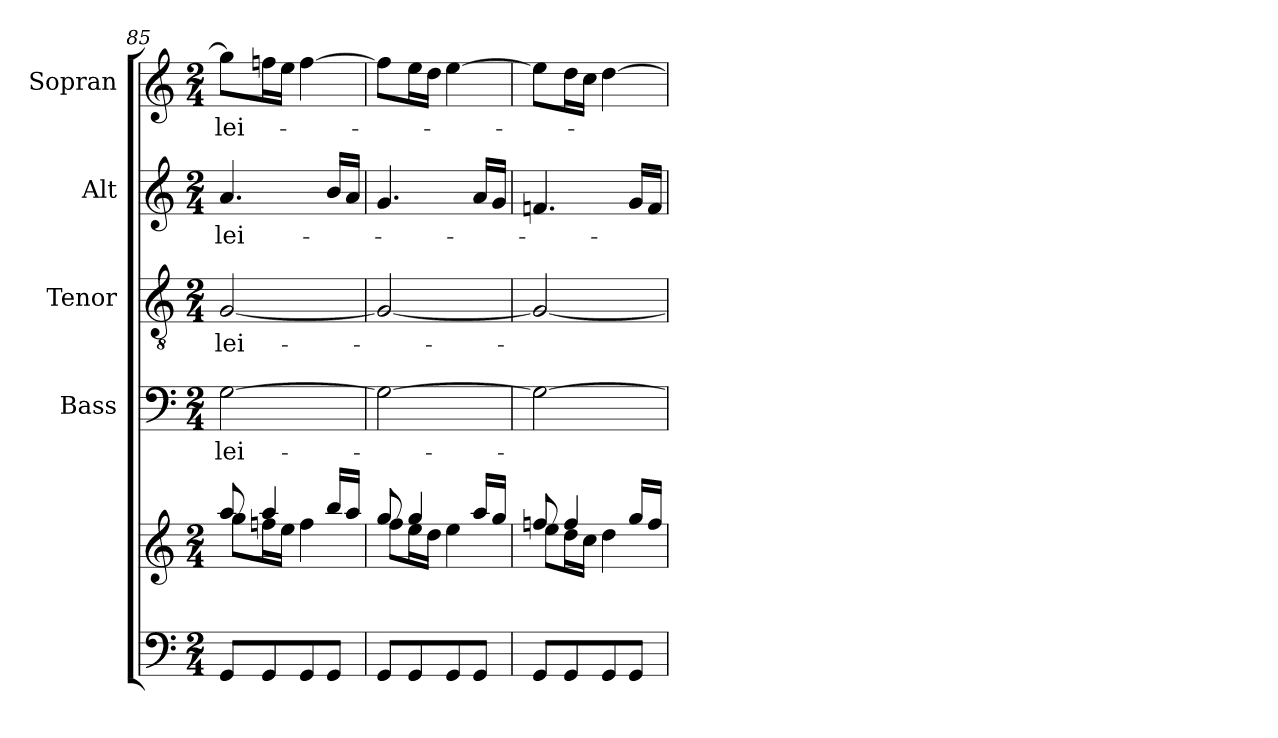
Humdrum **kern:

**kern	**kern	**kern	**text	**kern	**text	**kern	**text	**kern	**text
*part5	*part5	*part4	*part4	*part3	*part3	*part2	*part2	*part1	*part1
*staff6	*staff5	*staff4	*staff4	*staff3	*staff3	*staff2	*staff2	*staff1	*staff1
*	*	*I"Bass	*	*I"Tenor	*	*I"Alt	*	*I"Sopran	*
*	*	*I'B.	*	*I'T.	*	*I'A.	*	*I'S.	*
*clefF4	*clefG2	*clefF4	*	*clefGv2	*	*clefG2	*	*clefG2	*
*k[]	*k[]	*k[]	*	*k[]	*	*k[]	*	*k[]	*
*C:	*C:	*C:	*	*C:	*	*C:	*	*C:	*
*M2/4	*M2/4	*M2/4	*	*M2/4	*	*M2/4	*	*M2/4	*
=85	=85	=85	=85	=85	=85	=85	=85	=85	=85
*	*^	*	*	*	*	*	*	*	*
!	!	!	!	!LO:LY:b	!	!LO:LY:b	!	!LO:LY:b	!	!LO:LY:b
8GG/L	8aa/	8gg\L	[2G\	-lei-	[2G/	-lei-	4.a/	-lei-	8gg\L]	-lei-
8GG/	4aa/	16ffn\L	.	.	.	.	.	.	16ffn\L	.
.	.	16ee\JJ	.	.	.	.	.	.	16ee\JJ	.
8GG/	.	4ff\	.	.	.	.	.	.	[4ff\	.
8GG/J	16bb/LL	.	.	.	.	.	16b/LL	.	.	.
.	16aa/JJ	.	.	.	.	.	16a/JJ	.	.	.
=86	=86	=86	=86	=86	=86	=86	=86	=86	=86	=86
8GG/L	8gg/	8ff\L	2G\_	.	2G/_	.	4.g/	.	8ff\L]	.
8GG/	4gg/	16ee\L	.	.	.	.	.	.	16ee\L	.
.	.	16dd\JJ	.	.	.	.	.	.	16dd\JJ	.
8GG/	.	4ee\	.	.	.	.	.	.	[4ee\	.
8GG/J	16aa/LL	.	.	.	.	.	16a/LL	.	.	.
.	16gg/JJ	.	.	.	.	.	16g/JJ	.	.	.
!!LO:LB:g=z
=87	=87	=87	=87	=87	=87	=87	=87	=87	=87	=87
8GG/L	8ffn/	8ee\L	2G\_	.	2G/_	.	4.fn/	.	8ee\L]	.
8GG/	4ff/	16dd\L	.	.	.	.	.	.	16dd\L	.
.	.	16cc\JJ	.	.	.	.	.	.	16cc\JJ	.
8GG/	.	4dd\	.	.	.	.	.	.	[4dd\	.
8GG/J	16gg/LL	.	.	.	.	.	16g/LL	.	.	.
.	16ff/JJ	.	.	.	.	.	16f/JJ	.	.	.
*	*v	*v	*	*	*	*	*	*	*	*
=	=	=	=	=	=	=	=	=	=
*-	*-	*-	*-	*-	*-	*-	*-	*-	*-
